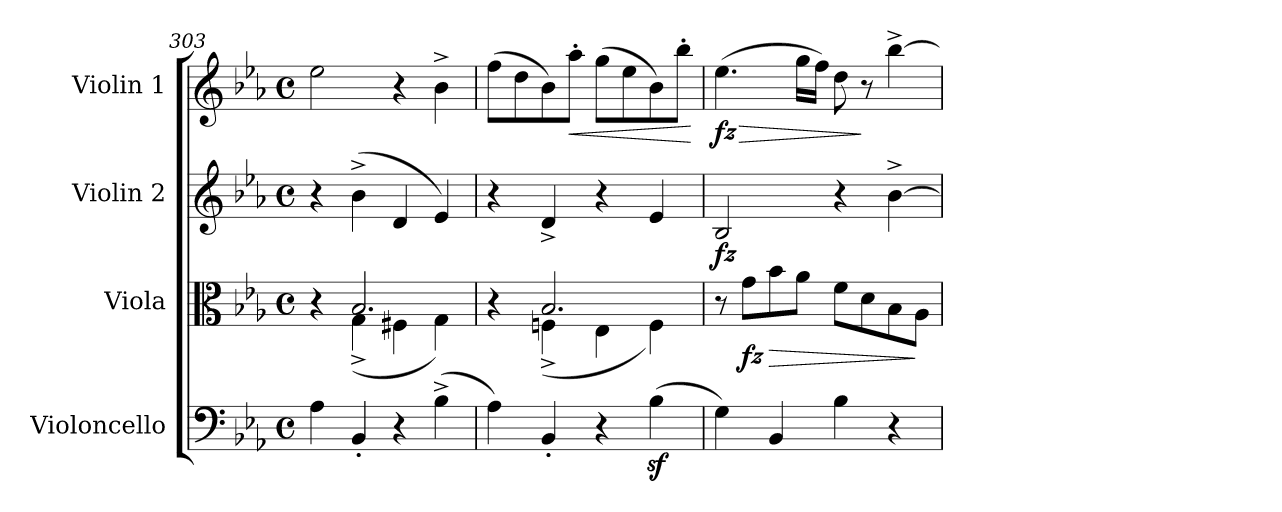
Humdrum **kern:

**kern	**kern	**dynam	**kern	**dynam	**kern	**dynam
*part4	*part3	*part3	*part2	*part2	*part1	*part1
*staff4	*staff3	*staff3	*staff2	*staff2	*staff1	*staff1
*I"Violoncello	*I"Viola	*	*I"Violin 2	*	*I"Violin 1	*
*I'Vc	*I'Vla	*	*I'Vln	*	*I'Vln	*
*clefF4	*clefC3	*	*clefG2	*	*clefG2	*
*k[b-e-a-]	*k[b-e-a-]	*	*k[b-e-a-]	*	*k[b-e-a-]	*
*M4/4	*M4/4	*	*M4/4	*	*M4/4	*
*met(c)	*met(c)	*	*met(c)	*	*met(c)	*
=303	=303	=303	=303	=303	=303	=303
*	*^	*	*	*	*	*
4A-\	4r	4ryy	.	4r	.	2ee-\	.
4BB-'/	2.B-/	(4G^\	.	(4b-^\	.	.	.
4r	.	4F#X\	.	4d/	.	4r	.
(4B-^\	.	4G\)	.	4e-/)	.	4b-^\	.
!!LO:PB:g=z
=304	=304	=304	=304	=304	=304	=304	=304
4A-\)	4r	4ryy	.	4r	.	(8ff\L	.
.	.	.	.	.	.	8dd\	.
4BB-'/	2.B-/	(4Fn^\	.	4d^/	.	8b-\)	.
!	!	!	!	!	!	!	!LO:HP:b
.	.	.	.	.	.	8aa-'\J	<
4r	.	4E-\	.	4r	.	(8gg\L	.
.	.	.	.	.	.	8ee-\	.
(4B-z<\	.	4F\)	.	4e-/	.	8b-\)	.
.	.	.	.	.	.	8bb-'\J	.
*	*v	*v	*	*	*	*	*
.	.	.	.	.	.	[
!!LO:LB:g=z
=305	=305	=305	=305	=305	=305	=305
!	!	!	!	!LO:DY:b	!	!LO:HP:b
!	!	!	!	!	!	!LO:DY:n=1:b
4G\)	8r	.	2B-/	fz	(4.ee-\	> fz
!	!	!LO:DY:b	!	!	!	!
.	8g\L	fz	.	.	.	.
!	!	!LO:HP:b	!	!	!	!
4BB-/	8b-\	>	.	.	.	.
.	8a-\J	.	.	.	16gg\LL	.
.	.	.	.	.	16ff\JJ)	.
4B-\	8f\L	.	4r	.	8dd\	.
.	8d\	.	.	.	8r	]
4r	8B-\	.	[4b-^\	.	[4bb-^\	.
.	8A-\J	]	.	.	.	.
=	=	=	=	=	=	=
*-	*-	*-	*-	*-	*-	*-
